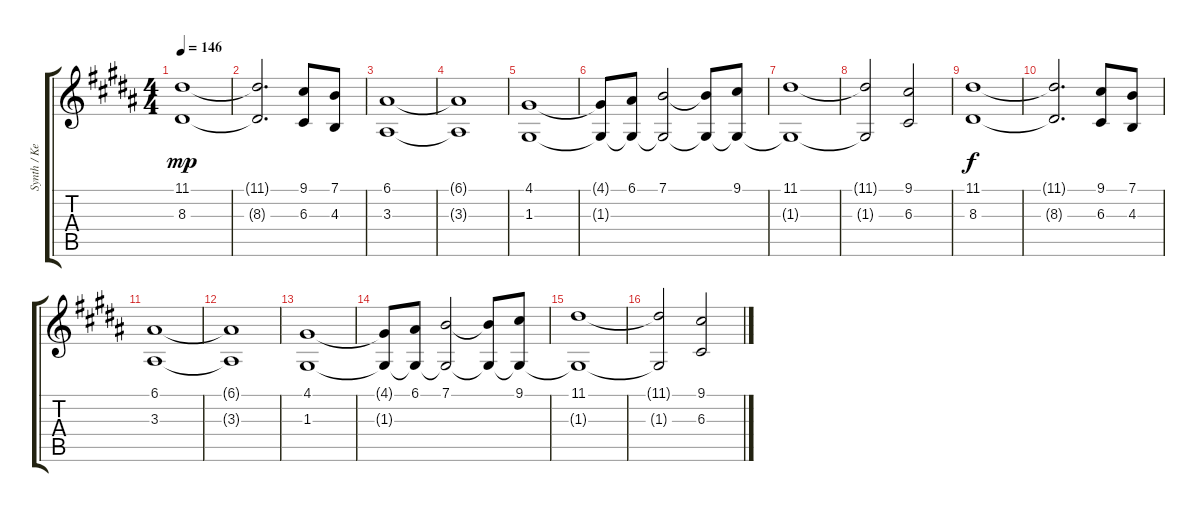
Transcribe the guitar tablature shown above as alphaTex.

\track ("Synth / Keyboard II" "Synth / Ke") {instrument lead2sawtooth}
\staff {score tabs}
\tuning (E4 B3 G3 D3 A2 E2) {hide}
\ts (4 4)
\tempo 146
\clef g2
\ks b
(11.1 8.3).1{dy mp} |
(11.1{t} 8.3{t}).2{d} (9.1 6.3).8 (7.1 4.3).8 |
(6.1 3.3).1 |
(6.1{t} 3.3{t}).1 |
(4.1 1.3).1 |
(4.1{t} 1.3{t}).8 (6.1 1.3{t}).8 (7.1 1.3{t}).2 (7.1{t} 1.3{t}).8 (9.1 1.3{t}).8 |
(11.1 1.3{t}).1 |
(11.1{t} 1.3{t}).2 (9.1 6.3).2 |
(11.1 8.3).1{dy f} |
(11.1{t} 8.3{t}).2{d} (9.1 6.3).8 (7.1 4.3).8 |
(6.1 3.3).1 |
(6.1{t} 3.3{t}).1 |
(4.1 1.3).1 |
(4.1{t} 1.3{t}).8 (6.1 1.3{t}).8 (7.1 1.3{t}).2 (7.1{t} 1.3{t}).8 (9.1 1.3{t}).8 |
(11.1 1.3{t}).1 |
(11.1{t} 1.3{t}).2 (9.1 6.3).2
